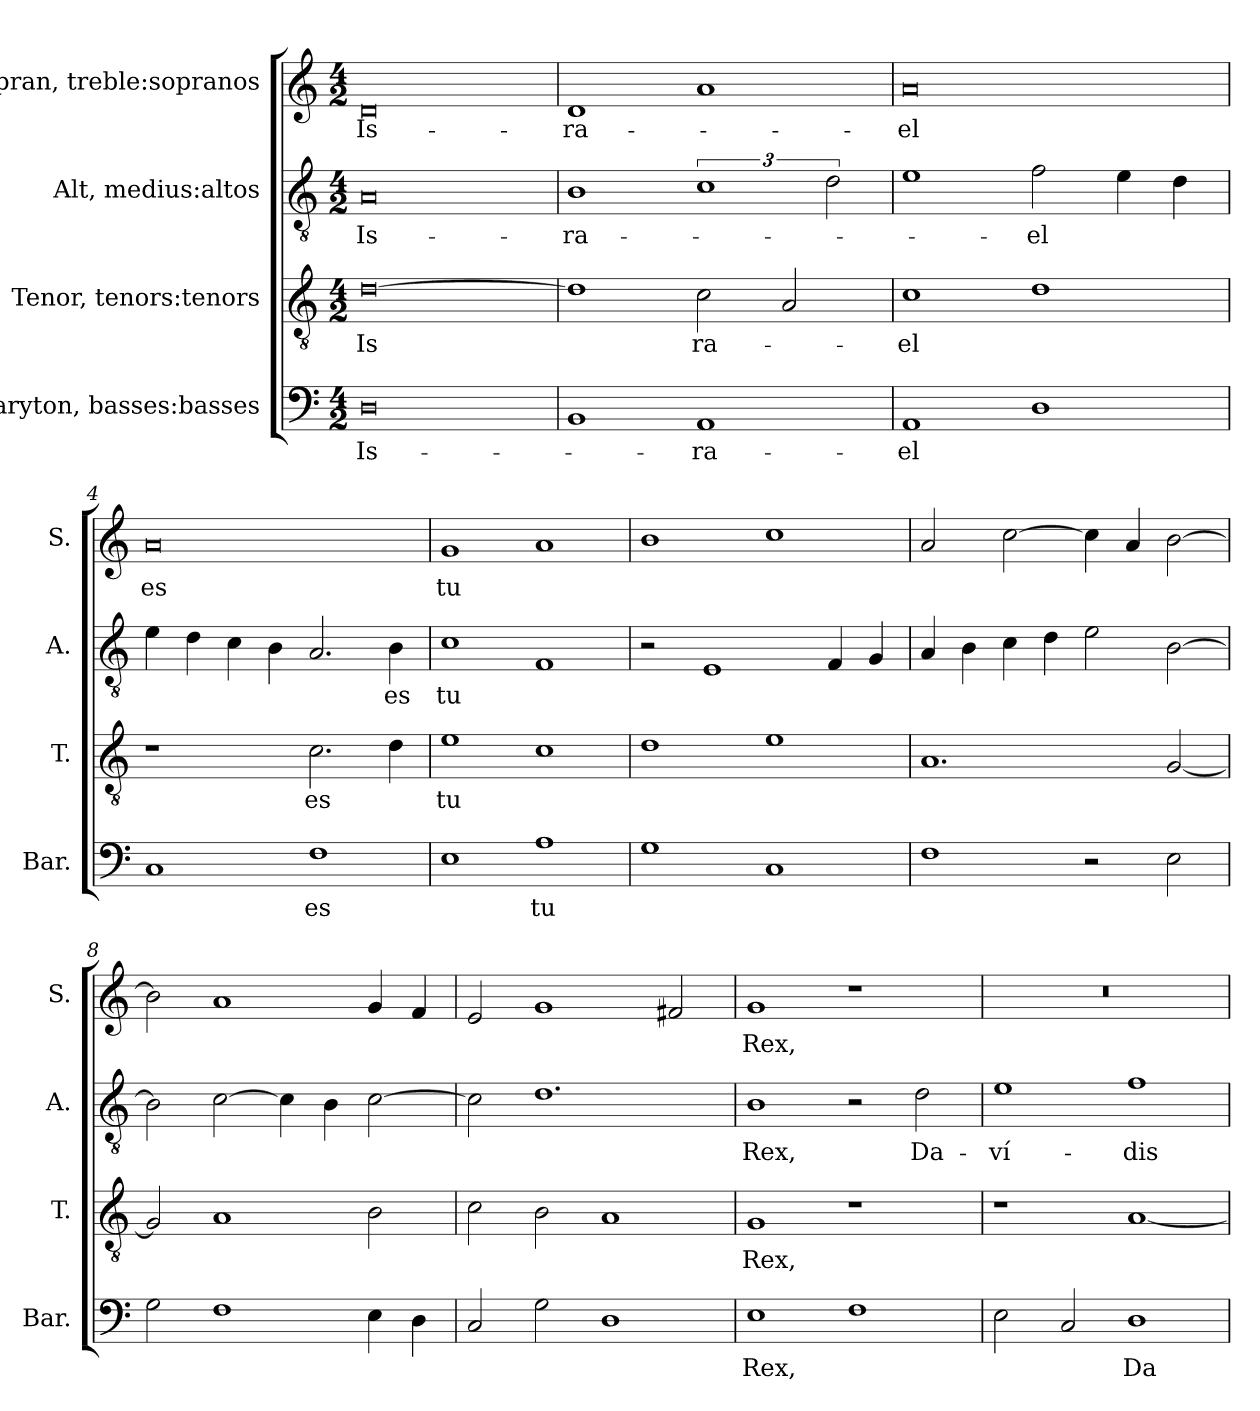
**kern	**text	**kern	**text	**kern	**text	**kern	**text
*part4	*part4	*part3	*part3	*part2	*part2	*part1	*part1
*staff4	*staff4	*staff3	*staff3	*staff2	*staff2	*staff1	*staff1
*I"Baryton, basses:basses	*	*I"Tenor, tenors:tenors	*	*I"Alt, medius:altos	*	*I"Sopran, treble:sopranos	*
*I'Bar.	*	*I'T.	*	*I'A.	*	*I'S.	*
*clefF4	*	*clefGv2	*	*clefGv2	*	*clefG2	*
*k[]	*	*k[]	*	*k[]	*	*k[]	*
*M4/2	*	*M4/2	*	*M4/2	*	*M4/2	*
*MM344	*	*MM344	*	*MM344	*	*MM344	*
=1	=1	=1	=1	=1	=1	=1	=1
!	!LO:LY:b	!	!LO:LY:b	!	!LO:LY:b	!	!LO:LY:b
0D	Is-	[0d	Is	0A	Is-	0d	Is-
=2	=2	=2	=2	=2	=2	=2	=2
!	!	!	!	!	!LO:LY:b	!	!LO:LY:b
1BB	.	1d]	.	1B	-ra-	1d	-ra-
!	!LO:LY:b	!	!LO:LY:b	!	!	!	!
1AA	-ra-	2c\	ra-	3%2c	.	1a	.
.	.	2A/	.	.	.	.	.
.	.	.	.	3d\	.	.	.
=3	=3	=3	=3	=3	=3	=3	=3
!	!LO:LY:b	!	!LO:LY:b	!	!	!	!LO:LY:b
1AA	-el	1c	-el	1e	.	0a	-el
!	!	!	!	!	!LO:LY:b	!	!
1D	.	1d	.	2f\	-el	.	.
.	.	.	.	4e\	.	.	.
.	.	.	.	4d\	.	.	.
=4	=4	=4	=4	=4	=4	=4	=4
!	!	!	!	!	!	!	!LO:LY:b
1C	.	1r	.	4e\	.	0a	es
.	.	.	.	4d\	.	.	.
.	.	.	.	4c\	.	.	.
.	.	.	.	4B\	.	.	.
!	!LO:LY:b	!	!LO:LY:b	!	!	!	!
1F	es	2.c\	es	2.A/	.	.	.
!	!	!	!	!	!LO:LY:b	!	!
.	.	4d\	.	4B\	es	.	.
=5	=5	=5	=5	=5	=5	=5	=5
!	!	!	!LO:LY:b	!	!LO:LY:b	!	!LO:LY:b
1E	.	1e	tu	1c	tu	1g	tu
!	!LO:LY:b	!	!	!	!	!	!
1A	tu	1c	.	1F	.	1a	.
=6	=6	=6	=6	=6	=6	=6	=6
1G	.	1d	.	2r	.	1b	.
.	.	.	.	1E	.	.	.
1C	.	1e	.	.	.	1cc	.
.	.	.	.	4F/	.	.	.
.	.	.	.	4G/	.	.	.
!!LO:LB:g=z
=7	=7	=7	=7	=7	=7	=7	=7
1F	.	1.A	.	4A/	.	2a/	.
.	.	.	.	4B\	.	.	.
.	.	.	.	4c\	.	[2cc\	.
.	.	.	.	4d\	.	.	.
2r	.	.	.	2e\	.	4cc\]	.
.	.	.	.	.	.	4a/	.
2E\	.	[2G/	.	[2B\	.	[2b\	.
=8	=8	=8	=8	=8	=8	=8	=8
2G\	.	2G/]	.	2B\]	.	2b\]	.
1F	.	1A	.	[2c\	.	1a	.
.	.	.	.	4c\]	.	.	.
.	.	.	.	4B\	.	.	.
4E\	.	2B\	.	[2c\	.	4g/	.
4D\	.	.	.	.	.	4f/	.
=9	=9	=9	=9	=9	=9	=9	=9
2C/	.	2c\	.	2c\]	.	2e/	.
2G\	.	2B\	.	1.d	.	1g	.
1D	.	1A	.	.	.	.	.
.	.	.	.	.	.	2f#X/	.
=10	=10	=10	=10	=10	=10	=10	=10
!	!LO:LY:b	!	!LO:LY:b	!	!LO:LY:b	!	!LO:LY:b
1E	Rex,	1G	Rex,	1B	Rex,	1g	Rex,
1F	.	1r	.	2r	.	1r	.
!	!	!	!	!	!LO:LY:b	!	!
.	.	.	.	2d\	Da-	.	.
=11	=11	=11	=11	=11	=11	=11	=11
!	!	!	!	!	!LO:LY:b	!	!
2E\	.	1r	.	1e	-ví-	0r	.
2C/	.	.	.	.	.	.	.
!	!LO:LY:b	!	!	!	!LO:LY:b	!	!
1D	Da-	[1A	.	1f	-dis	.	.
=	=	=	=	=	=	=	=
*-	*-	*-	*-	*-	*-	*-	*-
